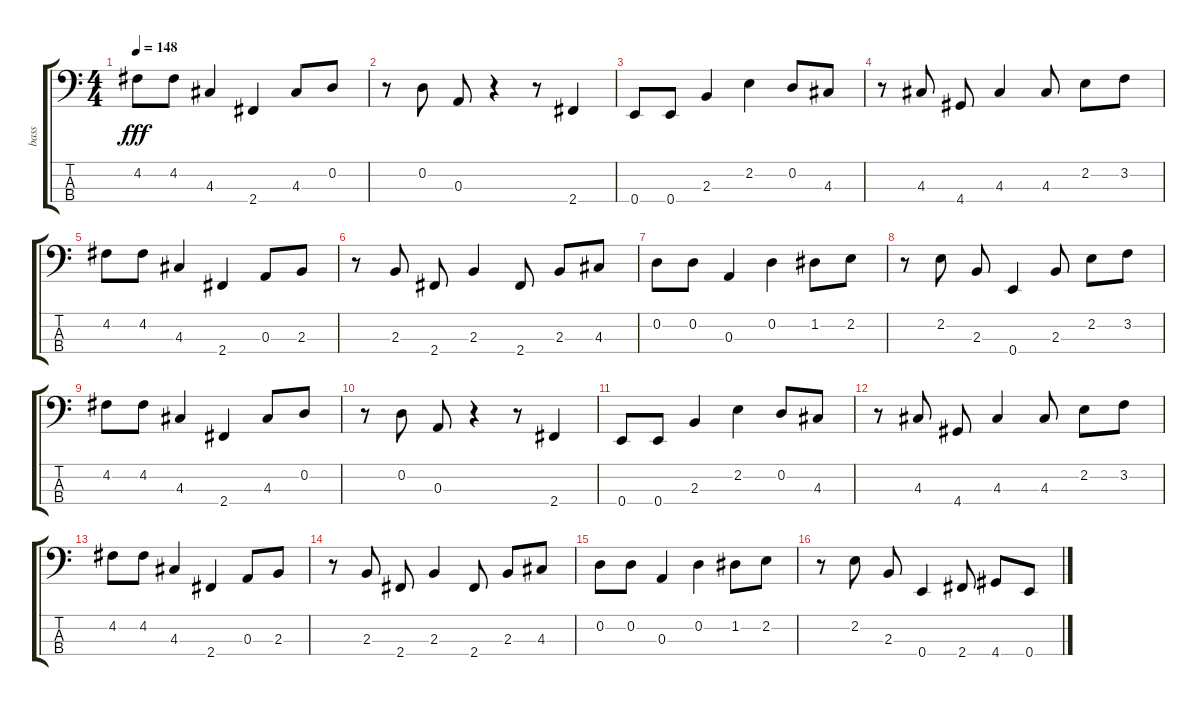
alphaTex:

\track ("bass" "bass") {instrument electricbasspick}
\staff {score tabs}
\tuning (G2 D2 A1 E1) {hide}
\ts (4 4)
\tempo 148
\clef f4
\ks c
4.2.8{dy fff} 4.2.8 4.3.4 2.4.4 4.3.8 0.2.8 |
r.8 0.2.8 0.3.8 r.4 r.8 2.4.4 |
0.4.8 0.4.8 2.3.4 2.2.4 0.2.8 4.3.8 |
r.8 4.3.8 4.4.8 4.3.4 4.3.8 2.2.8 3.2.8 |
4.2.8 4.2.8 4.3.4 2.4.4 0.3.8 2.3.8 |
r.8 2.3.8 2.4.8 2.3.4 2.4.8 2.3.8 4.3.8 |
0.2.8 0.2.8 0.3.4 0.2.4 1.2.8 2.2.8 |
r.8 2.2.8 2.3.8 0.4.4 2.3.8 2.2.8 3.2.8 |
4.2.8 4.2.8 4.3.4 2.4.4 4.3.8 0.2.8 |
r.8 0.2.8 0.3.8 r.4 r.8 2.4.4 |
0.4.8 0.4.8 2.3.4 2.2.4 0.2.8 4.3.8 |
r.8 4.3.8 4.4.8 4.3.4 4.3.8 2.2.8 3.2.8 |
4.2.8 4.2.8 4.3.4 2.4.4 0.3.8 2.3.8 |
r.8 2.3.8 2.4.8 2.3.4 2.4.8 2.3.8 4.3.8 |
0.2.8 0.2.8 0.3.4 0.2.4 1.2.8 2.2.8 |
r.8 2.2.8 2.3.8 0.4.4 2.4.8 4.4.8 0.4.8
